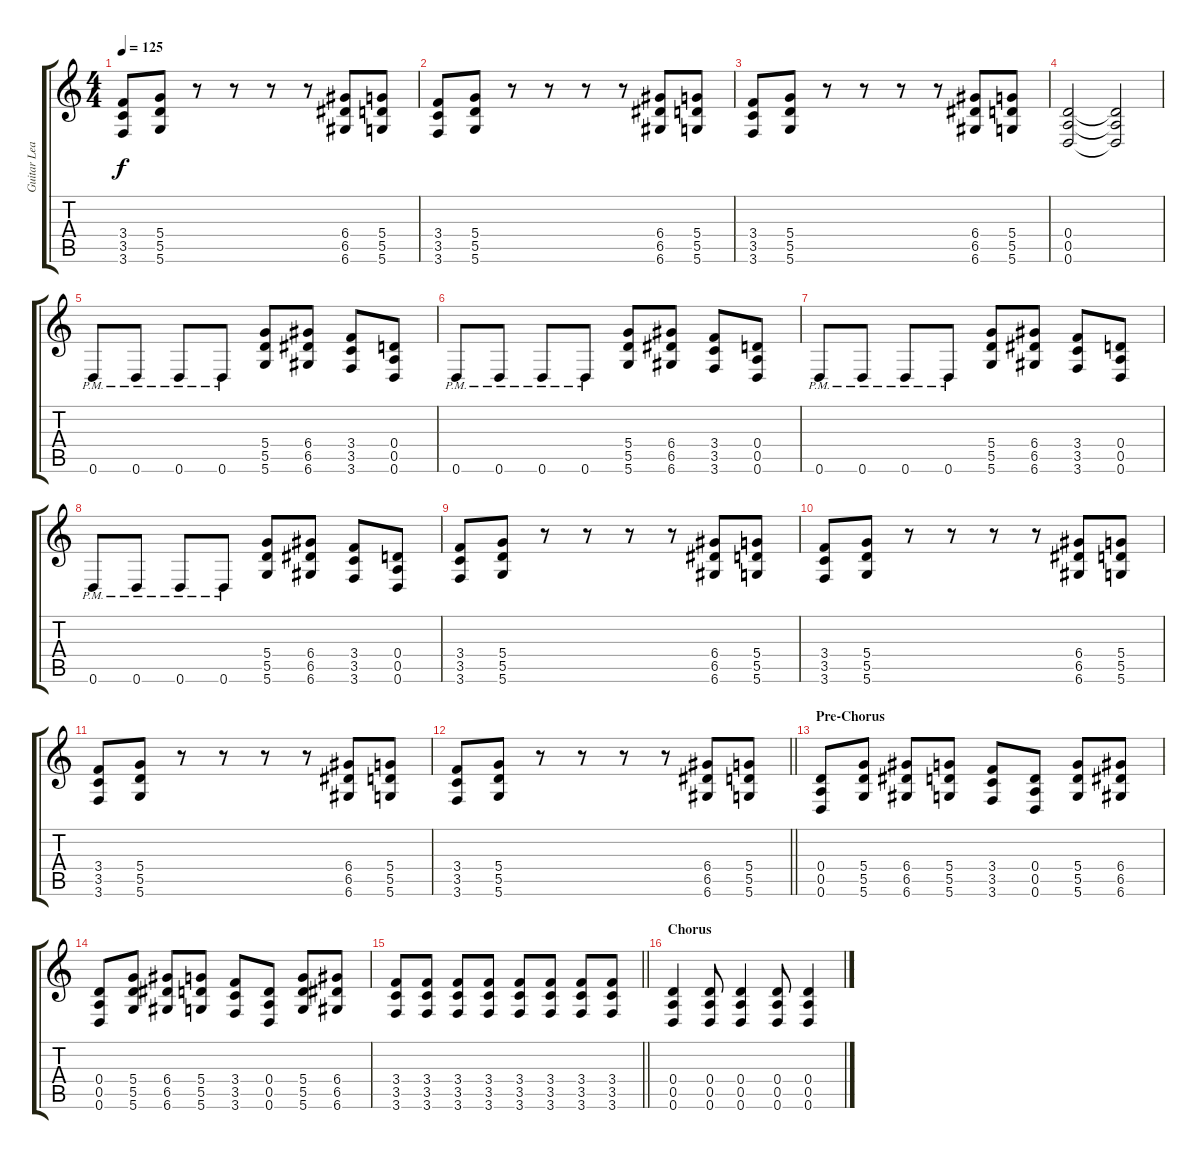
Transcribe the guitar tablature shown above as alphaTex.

\track ("Guitar Lead" "Guitar Lea") {instrument distortionguitar}
\staff {score tabs}
\tuning (E4 B3 G3 D3 A2 D2) {hide}
\ts (4 4)
\tempo 125
\clef g2
\ks c
(3.4 3.5 3.6).8{dy f} (5.4 5.5 5.6).8 r.8 r.8 r.8 r.8 (6.4 6.5 6.6).8 (5.4 5.5 5.6).8 |
(3.4 3.5 3.6).8 (5.4 5.5 5.6).8 r.8 r.8 r.8 r.8 (6.4 6.5 6.6).8 (5.4 5.5 5.6).8 |
(3.4 3.5 3.6).8 (5.4 5.5 5.6).8 r.8 r.8 r.8 r.8 (6.4 6.5 6.6).8 (5.4 5.5 5.6).8 |
(0.4 0.5 0.6).2 (0.4{t} 0.5{t} 0.6{t}).2 |
0.6{pm}.8 0.6{pm}.8 0.6{pm}.8 0.6{pm}.8 (5.4 5.5 5.6).8 (6.4 6.5 6.6).8 (3.4 3.5 3.6).8 (0.4 0.5 0.6).8 |
0.6{pm}.8 0.6{pm}.8 0.6{pm}.8 0.6{pm}.8 (5.4 5.5 5.6).8 (6.4 6.5 6.6).8 (3.4 3.5 3.6).8 (0.4 0.5 0.6).8 |
0.6{pm}.8 0.6{pm}.8 0.6{pm}.8 0.6{pm}.8 (5.4 5.5 5.6).8 (6.4 6.5 6.6).8 (3.4 3.5 3.6).8 (0.4 0.5 0.6).8 |
0.6{pm}.8 0.6{pm}.8 0.6{pm}.8 0.6{pm}.8 (5.4 5.5 5.6).8 (6.4 6.5 6.6).8 (3.4 3.5 3.6).8 (0.4 0.5 0.6).8 |
(3.4 3.5 3.6).8 (5.4 5.5 5.6).8 r.8 r.8 r.8 r.8 (6.4 6.5 6.6).8 (5.4 5.5 5.6).8 |
(3.4 3.5 3.6).8 (5.4 5.5 5.6).8 r.8 r.8 r.8 r.8 (6.4 6.5 6.6).8 (5.4 5.5 5.6).8 |
(3.4 3.5 3.6).8 (5.4 5.5 5.6).8 r.8 r.8 r.8 r.8 (6.4 6.5 6.6).8 (5.4 5.5 5.6).8 |
\barLineRight lightlight
(3.4 3.5 3.6).8 (5.4 5.5 5.6).8 r.8 r.8 r.8 r.8 (6.4 6.5 6.6).8 (5.4 5.5 5.6).8 |
\section ("" "Pre-Chorus")
(0.4 0.5 0.6).8 (5.4 5.5 5.6).8 (6.4 6.5 6.6).8 (5.4 5.5 5.6).8 (3.4 3.5 3.6).8 (0.4 0.5 0.6).8 (5.4 5.5 5.6).8 (6.4 6.5 6.6).8 |
(0.4 0.5 0.6).8 (5.4 5.5 5.6).8 (6.4 6.5 6.6).8 (5.4 5.5 5.6).8 (3.4 3.5 3.6).8 (0.4 0.5 0.6).8 (5.4 5.5 5.6).8 (6.4 6.5 6.6).8 |
\barLineRight lightlight
(3.4 3.5 3.6).8 (3.4 3.5 3.6).8 (3.4 3.5 3.6).8 (3.4 3.5 3.6).8 (3.4 3.5 3.6).8 (3.4 3.5 3.6).8 (3.4 3.5 3.6).8 (3.4 3.5 3.6).8 |
\section ("" "Chorus")
(0.4 0.5 0.6).4 (0.4 0.5 0.6).8 (0.4 0.5 0.6).4 (0.4 0.5 0.6).8 (0.4 0.5 0.6).4
